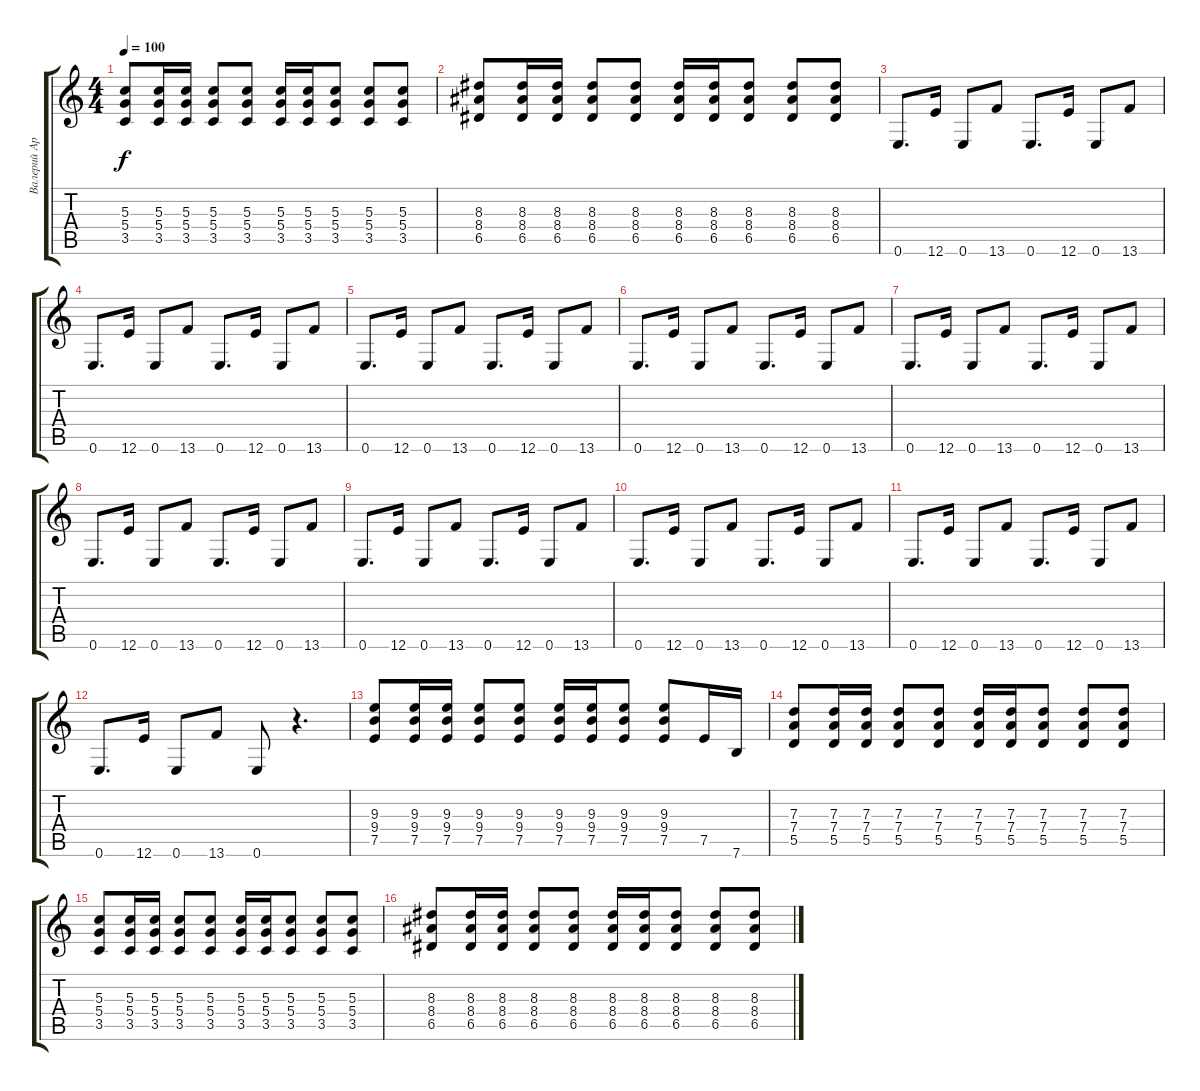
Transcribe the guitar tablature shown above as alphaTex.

\track ("Валерий Аркадин" "Валерий Ар") {instrument distortionguitar}
\staff {score tabs}
\tuning (E4 B3 G3 D3 A2 E2) {hide}
\ts (4 4)
\tempo 100
\clef g2
\ks c
(5.3 5.4 3.5).8{dy f} (5.3 5.4 3.5).16 (5.3 5.4 3.5).16 (5.3 5.4 3.5).8 (5.3 5.4 3.5).8 (5.3 5.4 3.5).16 (5.3 5.4 3.5).16 (5.3 5.4 3.5).8 (5.3 5.4 3.5).8 (5.3 5.4 3.5).8 |
(8.3 8.4 6.5).8 (8.3 8.4 6.5).16 (8.3 8.4 6.5).16 (8.3 8.4 6.5).8 (8.3 8.4 6.5).8 (8.3 8.4 6.5).16 (8.3 8.4 6.5).16 (8.3 8.4 6.5).8 (8.3 8.4 6.5).8 (8.3 8.4 6.5).8 |
0.6.8{d} 12.6.16 0.6.8 13.6.8 0.6.8{d} 12.6.16 0.6.8 13.6.8 |
0.6.8{d} 12.6.16 0.6.8 13.6.8 0.6.8{d} 12.6.16 0.6.8 13.6.8 |
0.6.8{d} 12.6.16 0.6.8 13.6.8 0.6.8{d} 12.6.16 0.6.8 13.6.8 |
0.6.8{d} 12.6.16 0.6.8 13.6.8 0.6.8{d} 12.6.16 0.6.8 13.6.8 |
0.6.8{d} 12.6.16 0.6.8 13.6.8 0.6.8{d} 12.6.16 0.6.8 13.6.8 |
0.6.8{d} 12.6.16 0.6.8 13.6.8 0.6.8{d} 12.6.16 0.6.8 13.6.8 |
0.6.8{d} 12.6.16 0.6.8 13.6.8 0.6.8{d} 12.6.16 0.6.8 13.6.8 |
0.6.8{d} 12.6.16 0.6.8 13.6.8 0.6.8{d} 12.6.16 0.6.8 13.6.8 |
0.6.8{d} 12.6.16 0.6.8 13.6.8 0.6.8{d} 12.6.16 0.6.8 13.6.8 |
0.6.8{d} 12.6.16 0.6.8 13.6.8 0.6.8 r.4{d} |
(9.3 9.4 7.5).8 (9.3 9.4 7.5).16 (9.3 9.4 7.5).16 (9.3 9.4 7.5).8 (9.3 9.4 7.5).8 (9.3 9.4 7.5).16 (9.3 9.4 7.5).16 (9.3 9.4 7.5).8 (9.3 9.4 7.5).8 7.5.16 7.6.16 |
(7.3 7.4 5.5).8 (7.3 7.4 5.5).16 (7.3 7.4 5.5).16 (7.3 7.4 5.5).8 (7.3 7.4 5.5).8 (7.3 7.4 5.5).16 (7.3 7.4 5.5).16 (7.3 7.4 5.5).8 (7.3 7.4 5.5).8 (7.3 7.4 5.5).8 |
(5.3 5.4 3.5).8 (5.3 5.4 3.5).16 (5.3 5.4 3.5).16 (5.3 5.4 3.5).8 (5.3 5.4 3.5).8 (5.3 5.4 3.5).16 (5.3 5.4 3.5).16 (5.3 5.4 3.5).8 (5.3 5.4 3.5).8 (5.3 5.4 3.5).8 |
(8.3 8.4 6.5).8 (8.3 8.4 6.5).16 (8.3 8.4 6.5).16 (8.3 8.4 6.5).8 (8.3 8.4 6.5).8 (8.3 8.4 6.5).16 (8.3 8.4 6.5).16 (8.3 8.4 6.5).8 (8.3 8.4 6.5).8 (8.3 8.4 6.5).8
